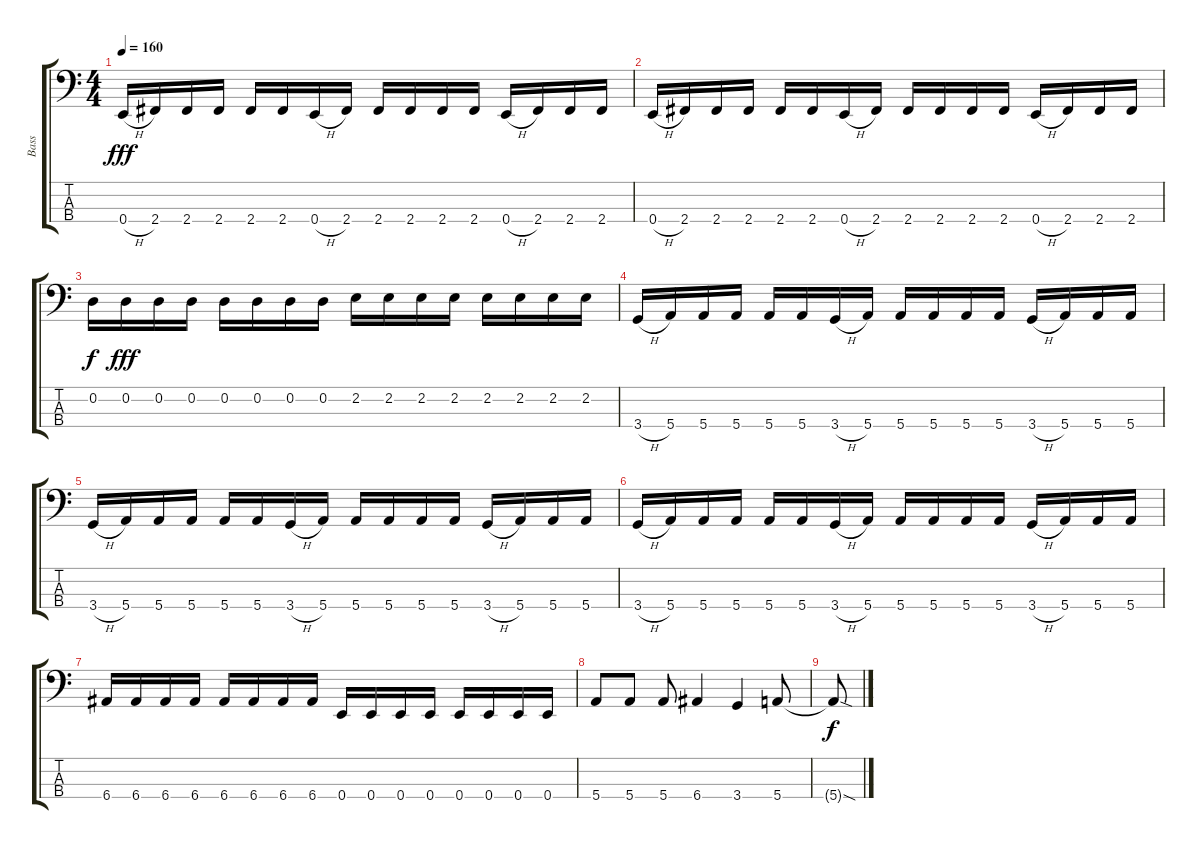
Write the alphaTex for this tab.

\track ("Bass" "Bass") {instrument electricbassfinger}
\staff {score tabs}
\tuning (G2 D2 A1 E1) {hide}
\ts (4 4)
\tempo 160
\clef f4
\ks c
0.4{h}.16{dy fff} 2.4.16 2.4.16 2.4.16 2.4.16 2.4.16 0.4{h}.16 2.4.16 2.4.16 2.4.16 2.4.16 2.4.16 0.4{h}.16 2.4.16 2.4.16 2.4.16 |
0.4{h}.16 2.4.16 2.4.16 2.4.16 2.4.16 2.4.16 0.4{h}.16 2.4.16 2.4.16 2.4.16 2.4.16 2.4.16 0.4{h}.16 2.4.16 2.4.16 2.4.16 |
0.2.16{dy f} 0.2.16{dy fff} 0.2.16 0.2.16 0.2.16 0.2.16 0.2.16 0.2.16 2.2.16 2.2.16 2.2.16 2.2.16 2.2.16 2.2.16 2.2.16 2.2.16 |
3.4{h}.16 5.4.16 5.4.16 5.4.16 5.4.16 5.4.16 3.4{h}.16 5.4.16 5.4.16 5.4.16 5.4.16 5.4.16 3.4{h}.16 5.4.16 5.4.16 5.4.16 |
3.4{h}.16 5.4.16 5.4.16 5.4.16 5.4.16 5.4.16 3.4{h}.16 5.4.16 5.4.16 5.4.16 5.4.16 5.4.16 3.4{h}.16 5.4.16 5.4.16 5.4.16 |
3.4{h}.16 5.4.16 5.4.16 5.4.16 5.4.16 5.4.16 3.4{h}.16 5.4.16 5.4.16 5.4.16 5.4.16 5.4.16 3.4{h}.16 5.4.16 5.4.16 5.4.16 |
6.4.16 6.4.16 6.4.16 6.4.16 6.4.16 6.4.16 6.4.16 6.4.16 0.4.16 0.4.16 0.4.16 0.4.16 0.4.16 0.4.16 0.4.16 0.4.16 |
5.4.8 5.4.8 5.4.8 6.4.4 3.4.4 5.4.8 |
5.4{sod t}.8{dy f}
